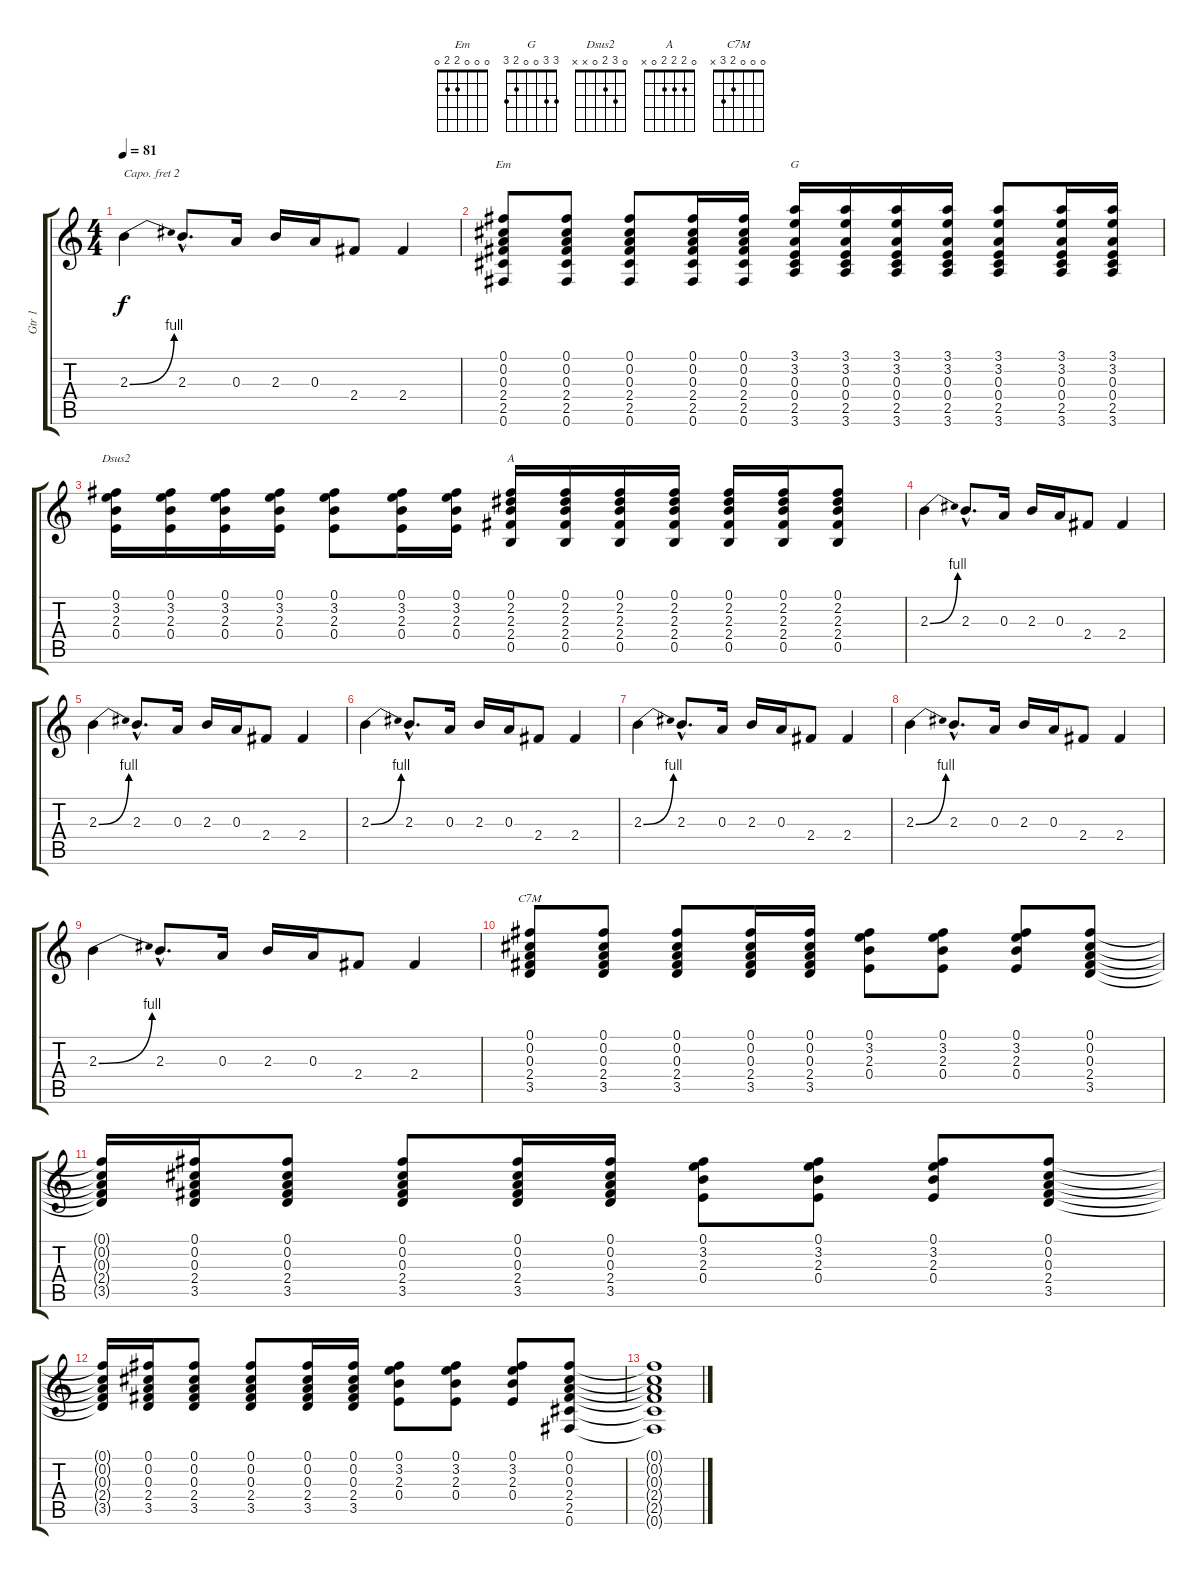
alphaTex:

\track ("Gtr 1" "Gtr 1") {instrument overdrivenguitar}
\staff {score tabs}
\capo 2
\tuning (E4 B3 G3 D3 A2 E2) {hide}
\chord ("Em" 0 0 0 2 2 0)
\chord ("G" 3 3 0 0 2 3)
\chord ("Dsus2" 0 3 2 0 x x)
\chord ("A" 0 2 2 2 0 x)
\chord ("C7M" 0 0 0 2 3 x)
\ts (4 4)
\tempo 81
\clef g2
\ks c
2.3{be (bend 0 0 60 4)}.4{dy f} 2.3{hac}.8{d} 0.3.16 2.3.16 0.3.16 2.4.8 2.4.4 |
(0.1 0.2 0.3 2.4 2.5 0.6).8{ch "Em"} (0.1 0.2 0.3 2.4 2.5 0.6).8 (0.1 0.2 0.3 2.4 2.5 0.6).8 (0.1 0.2 0.3 2.4 2.5 0.6).16 (0.1 0.2 0.3 2.4 2.5 0.6).16 (3.1 3.2 0.3 0.4 2.5 3.6).16{ch "G"} (3.1 3.2 0.3 0.4 2.5 3.6).16 (3.1 3.2 0.3 0.4 2.5 3.6).16 (3.1 3.2 0.3 0.4 2.5 3.6).16 (3.1 3.2 0.3 0.4 2.5 3.6).8 (3.1 3.2 0.3 0.4 2.5 3.6).16 (3.1 3.2 0.3 0.4 2.5 3.6).16 |
(0.1 3.2 2.3 0.4).16{ch "Dsus2"} (0.1 3.2 2.3 0.4).16 (0.1 3.2 2.3 0.4).16 (0.1 3.2 2.3 0.4).16 (0.1 3.2 2.3 0.4).8 (0.1 3.2 2.3 0.4).16 (0.1 3.2 2.3 0.4).16 (0.1 2.2 2.3 2.4 0.5).16{ch "A"} (0.1 2.2 2.3 2.4 0.5).16 (0.1 2.2 2.3 2.4 0.5).16 (0.1 2.2 2.3 2.4 0.5).16 (0.1 2.2 2.3 2.4 0.5).16 (0.1 2.2 2.3 2.4 0.5).16 (0.1 2.2 2.3 2.4 0.5).8 |
2.3{be (bend 0 0 60 4)}.4 2.3{hac}.8{d} 0.3.16 2.3.16 0.3.16 2.4.8 2.4.4 |
2.3{be (bend 0 0 60 4)}.4 2.3{hac}.8{d} 0.3.16 2.3.16 0.3.16 2.4.8 2.4.4 |
2.3{be (bend 0 0 60 4)}.4 2.3{hac}.8{d} 0.3.16 2.3.16 0.3.16 2.4.8 2.4.4 |
2.3{be (bend 0 0 60 4)}.4 2.3{hac}.8{d} 0.3.16 2.3.16 0.3.16 2.4.8 2.4.4 |
2.3{be (bend 0 0 60 4)}.4 2.3{hac}.8{d} 0.3.16 2.3.16 0.3.16 2.4.8 2.4.4 |
2.3{be (bend 0 0 60 4)}.4 2.3{hac}.8{d} 0.3.16 2.3.16 0.3.16 2.4.8 2.4.4 |
(0.1 0.2 0.3 2.4 3.5).8{ch "C7M"} (0.1 0.2 0.3 2.4 3.5).8 (0.1 0.2 0.3 2.4 3.5).8 (0.1 0.2 0.3 2.4 3.5).16 (0.1 0.2 0.3 2.4 3.5).16 (0.1 3.2 2.3 0.4).8 (0.1 3.2 2.3 0.4).8 (0.1 3.2 2.3 0.4).8 (0.1 0.2 0.3 2.4 3.5).8 |
(0.1{t} 0.2{t} 0.3{t} 2.4{t} 3.5{t}).16 (0.1 0.2 0.3 2.4 3.5).16 (0.1 0.2 0.3 2.4 3.5).8 (0.1 0.2 0.3 2.4 3.5).8 (0.1 0.2 0.3 2.4 3.5).16 (0.1 0.2 0.3 2.4 3.5).16 (0.1 3.2 2.3 0.4).8 (0.1 3.2 2.3 0.4).8 (0.1 3.2 2.3 0.4).8 (0.1 0.2 0.3 2.4 3.5).8 |
(0.1{t} 0.2{t} 0.3{t} 2.4{t} 3.5{t}).16 (0.1 0.2 0.3 2.4 3.5).16 (0.1 0.2 0.3 2.4 3.5).8 (0.1 0.2 0.3 2.4 3.5).8 (0.1 0.2 0.3 2.4 3.5).16 (0.1 0.2 0.3 2.4 3.5).16 (0.1 3.2 2.3 0.4).8 (0.1 3.2 2.3 0.4).8 (0.1 3.2 2.3 0.4).8 (0.1 0.2 0.3 2.4 2.5 0.6).8 |
(0.1{t} 0.2{t} 0.3{t} 2.4{t} 2.5{t} 0.6{t}).1
